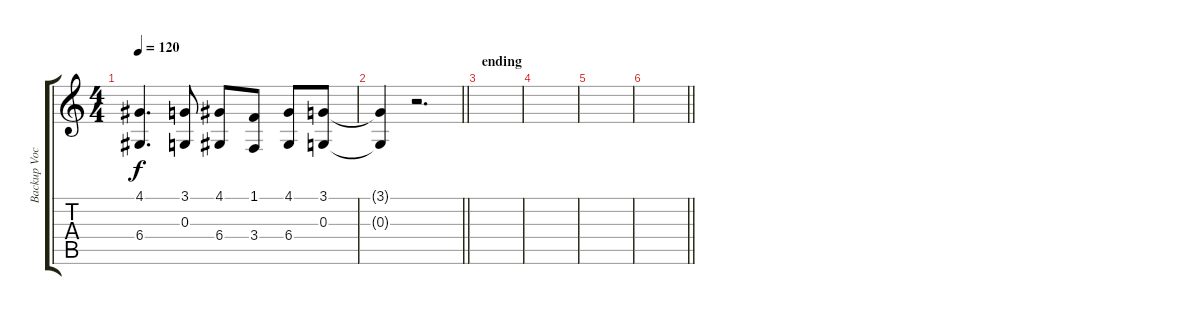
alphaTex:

\track ("Backup Vocal" "Backup Voc") {instrument synthvoice}
\staff {score tabs}
\tuning (E4 B3 G3 D3 A2 E2) {hide}
\ts (4 4)
\tempo 120
\clef g2
\ks c
(4.1 6.4).4{d dy f} (3.1 0.3).8 (4.1 6.4).8 (1.1 3.4).8 (4.1 6.4).8 (3.1 0.3).8 |
\barLineRight lightlight
(3.1{t} 0.3{t}).4 r.2{d} |
\section ("" "ending")
|
|
|
\barLineRight lightlight
